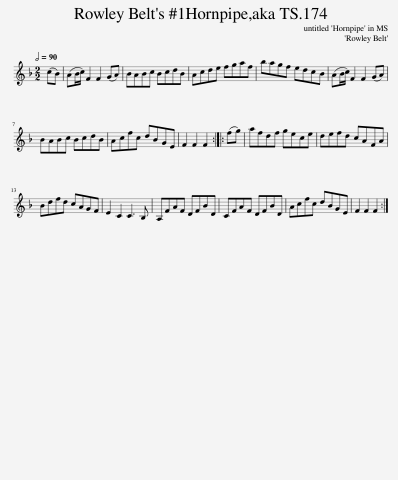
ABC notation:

X:1
L:1/8
Q:1/2=90
M:2/2
I:linebreak $
K:F
V:1 treble
V:1
 (cB) | (AB/c/) F2 F2 (GA) | BABc BcdB | Acde fgaf | bagf edcB | %5
 (AB/c/) F2 F2 (GA) |$ BABc BcdB | Acfc dBGE | F2 F2 F2 :: (fg) | %10
 afdf gece | defd cAFA |$ Bdfd cAGF | E2 C2 C3 B, | A,FAF DFBD | %15
 CFAF DFBD | Acfc dBGE | F2 F2 F2 :| %18
